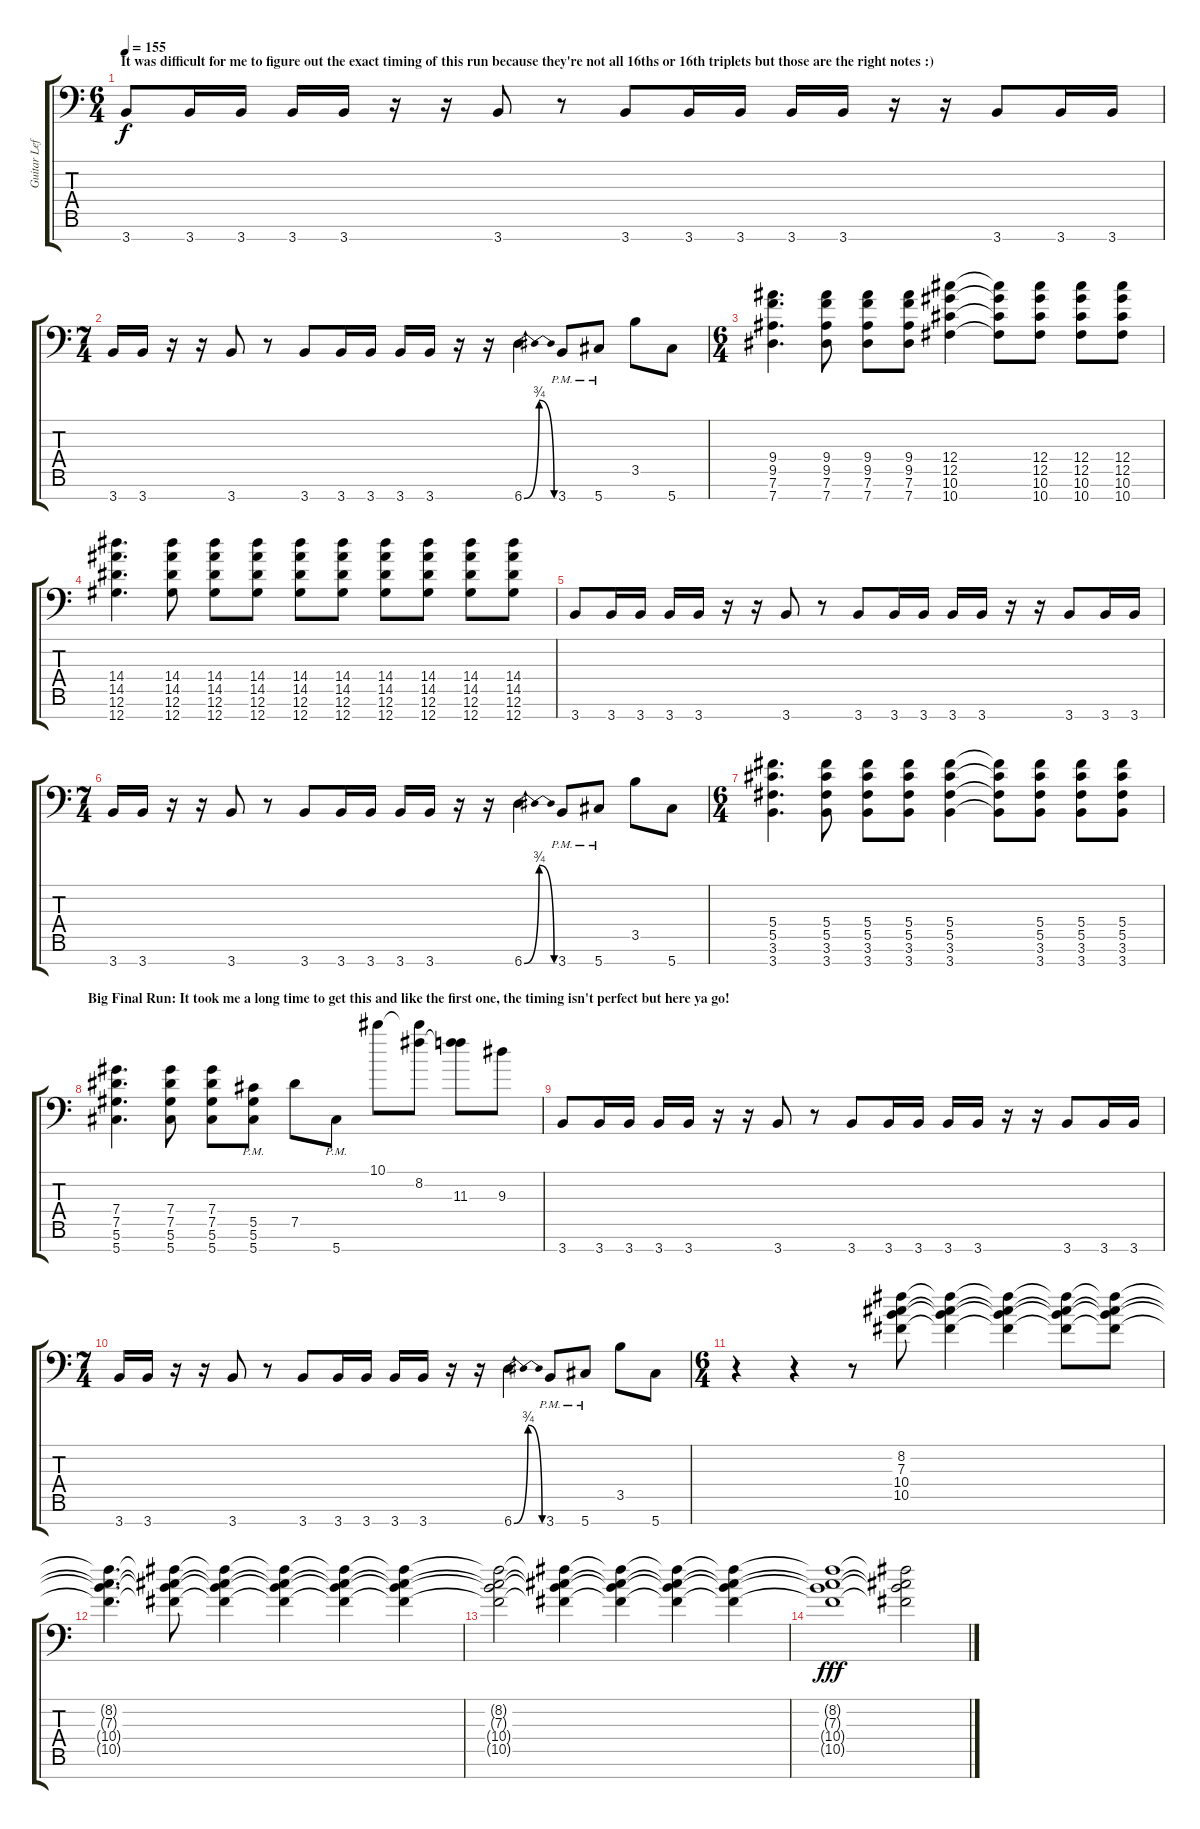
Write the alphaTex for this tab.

\track ("Guitar Left" "Guitar Lef") {instrument distortionguitar}
\staff {score tabs}
\tuning (Eb4 Bb3 Gb3 Db3 Ab2 Eb2 Ab1) {hide}
\ts (6 4)
\section ("" "It was difficult for me to figure out the exact timing of this run because they're not all 16ths or 16th triplets but those are the right notes :)")
\tempo 155
\clef f4
\ks c
3.7.8{dy f} 3.7.16 3.7.16 3.7.16 3.7.16 r.16 r.16 3.7.8 r.8 3.7.8 3.7.16 3.7.16 3.7.16 3.7.16 r.16 r.16 3.7.8 3.7.16 3.7.16 |
\ts (7 4)
3.7.16 3.7.16 r.16 r.16 3.7.8 r.8 3.7.8 3.7.16 3.7.16 3.7.16 3.7.16 r.16 r.16 6.7{be (bendrelease 0 0 30 3 30 3 60 0)}.4 3.7{pm}.8 5.7{pm}.8 3.5.8 5.7.8 |
\ts (6 4)
(9.4 9.5 7.6 7.7).4{d} (9.4 9.5 7.6 7.7).8 (9.4 9.5 7.6 7.7).8 (9.4 9.5 7.6 7.7).8 (12.4 12.5 10.6 10.7).4 (12.4{t} 12.5{t} 10.6{t} 10.7{t}).8 (12.4 12.5 10.6 10.7).8 (12.4 12.5 10.6 10.7).8 (12.4 12.5 10.6 10.7).8 |
(14.4 14.5 12.6 12.7).4{d} (14.4 14.5 12.6 12.7).8 (14.4 14.5 12.6 12.7).8 (14.4 14.5 12.6 12.7).8 (14.4 14.5 12.6 12.7).8 (14.4 14.5 12.6 12.7).8 (14.4 14.5 12.6 12.7).8 (14.4 14.5 12.6 12.7).8 (14.4 14.5 12.6 12.7).8 (14.4 14.5 12.6 12.7).8 |
3.7.8 3.7.16 3.7.16 3.7.16 3.7.16 r.16 r.16 3.7.8 r.8 3.7.8 3.7.16 3.7.16 3.7.16 3.7.16 r.16 r.16 3.7.8 3.7.16 3.7.16 |
\ts (7 4)
3.7.16 3.7.16 r.16 r.16 3.7.8 r.8 3.7.8 3.7.16 3.7.16 3.7.16 3.7.16 r.16 r.16 6.7{be (bendrelease 0 0 30 3 30 3 60 0)}.4 3.7{pm}.8 5.7{pm}.8 3.5.8 5.7.8 |
\ts (6 4)
(5.4 5.5 3.6 3.7).4{d} (5.4 5.5 3.6 3.7).8 (5.4 5.5 3.6 3.7).8 (5.4 5.5 3.6 3.7).8 (5.4 5.5 3.6 3.7).4 (5.4{t} 5.5{t} 3.6{t} 3.7{t}).8 (5.4 5.5 3.6 3.7).8 (5.4 5.5 3.6 3.7).8 (5.4 5.5 3.6 3.7).8 |
\section ("" "Big Final Run: It took me a long time to get this and like the first one, the timing isn't perfect but here ya go!")
(7.4 7.5 5.6 5.7).4{d} (7.4 7.5 5.6 5.7).8 (7.4 7.5 5.6 5.7).8 (5.5{pm} 5.6{pm} 5.7{pm}).8 7.5.8 5.7{pm}.8 10.1.8 (10.1{t} 8.2).8 (8.2{t} 11.3).8 9.3.8 |
3.7.8 3.7.16 3.7.16 3.7.16 3.7.16 r.16 r.16 3.7.8 r.8 3.7.8 3.7.16 3.7.16 3.7.16 3.7.16 r.16 r.16 3.7.8 3.7.16 3.7.16 |
\ts (7 4)
3.7.16 3.7.16 r.16 r.16 3.7.8 r.8 3.7.8 3.7.16 3.7.16 3.7.16 3.7.16 r.16 r.16 6.7{be (bendrelease 0 0 30 3 30 3 60 0)}.4 3.7{pm}.8 5.7{pm}.8 3.5.8 5.7.8 |
\ts (6 4)
r.4 r.4 r.8 (8.2 7.3 10.4 10.5).8 (8.2{t} 7.3{t} 10.4{t} 10.5{t}).4 (8.2{t} 7.3{t} 10.4{t} 10.5{t}).4 (8.2{t} 7.3{t} 10.4{t} 10.5{t}).8 (8.2{t} 7.3{t} 10.4{t} 10.5{t}).8 |
(8.2{t} 7.3{t} 10.4{t} 10.5{t}).4{d} (8.2{t} 7.3{t} 10.4{t} 10.5{t}).8 (8.2{t} 7.3{t} 10.4{t} 10.5{t}).4 (8.2{t} 7.3{t} 10.4{t} 10.5{t}).4 (8.2{t} 7.3{t} 10.4{t} 10.5{t}).4 (8.2{t} 7.3{t} 10.4{t} 10.5{t}).4 |
(8.2{t} 7.3{t} 10.4{t} 10.5{t}).2 (8.2{t} 7.3{t} 10.4{t} 10.5{t}).4 (8.2{t} 7.3{t} 10.4{t} 10.5{t}).4 (8.2{t} 7.3{t} 10.4{t} 10.5{t}).4 (8.2{t} 7.3{t} 10.4{t} 10.5{t}).4 |
(8.2{t} 7.3{t} 10.4{t} 10.5{t}).1{dy fff} (8.2{t} 7.3{t} 10.4{t} 10.5{t}).2
